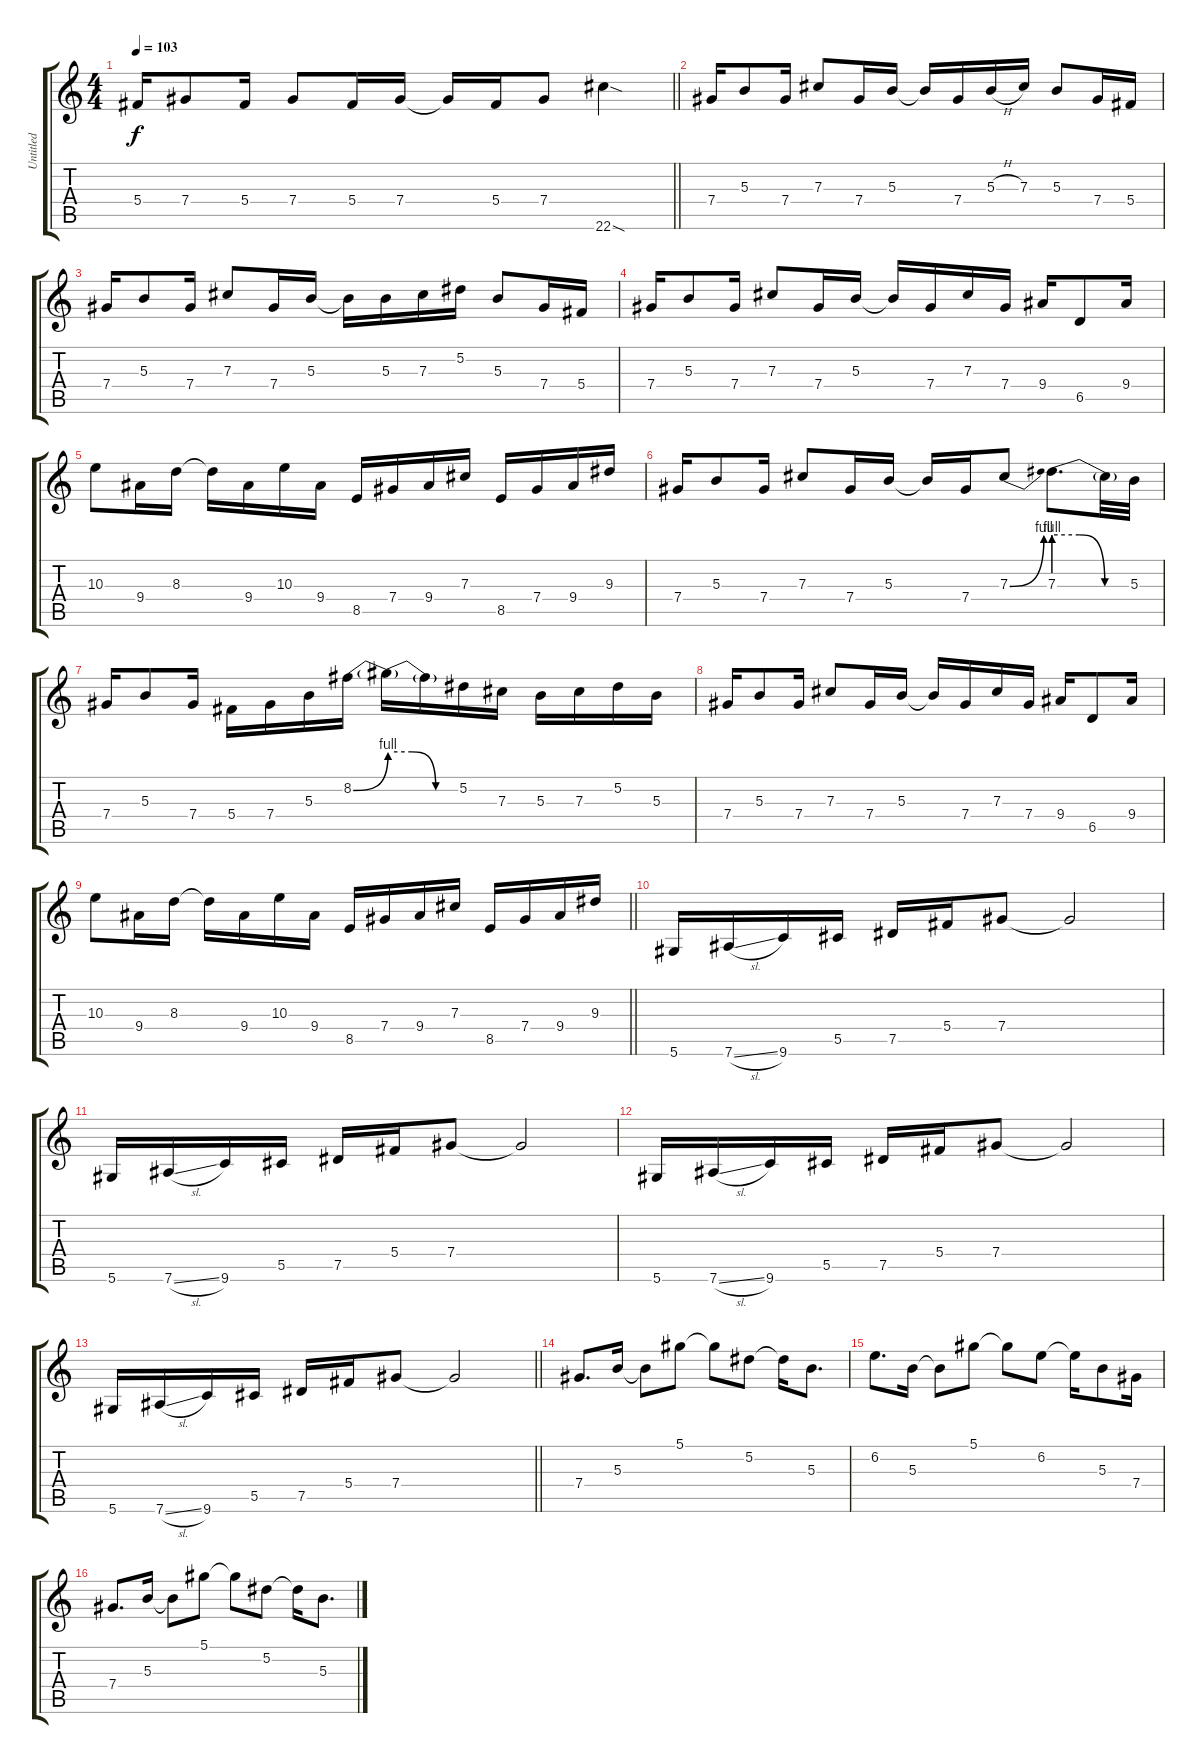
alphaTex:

\track ("Untitled" "Untitled") {instrument distortionguitar}
\staff {score tabs}
\tuning (Eb4 Bb3 Gb3 Db3 Ab2 Eb2) {hide}
\ts (4 4)
\tempo 103
\clef g2
\barLineRight lightlight
\ks c
5.4.16{dy f} 7.4.8 5.4.16 7.4.8 5.4.16 7.4.16 7.4{t}.16 5.4.16 7.4.8 22.6{sod}.4 |
7.4.16 5.3.8 7.4.16 7.3.8 7.4.16 5.3.16 5.3{t}.16 7.4.16 5.3{h}.16 7.3.16 5.3.8 7.4.16 5.4.16 |
7.4.16 5.3.8 7.4.16 7.3.8 7.4.16 5.3.16 5.3{t}.16 5.3.16 7.3.16 5.2.16 5.3.8 7.4.16 5.4.16 |
7.4.16 5.3.8 7.4.16 7.3.8 7.4.16 5.3.16 5.3{t}.16 7.4.16 7.3.16 7.4.16 9.4.16 6.5.8 9.4.16 |
10.3.8 9.4.16 8.3.16 8.3{t}.16 9.4.16 10.3.16 9.4.16 8.5.16 7.4.16 9.4.16 7.3.16 8.5.16 7.4.16 9.4.16 9.3.16 |
7.4.16 5.3.8 7.4.16 7.3.8 7.4.16 5.3.16 5.3{t}.16 7.4.16 7.3{be (bend 0 0 60 4)}.8 7.3{be (custom 0 4 20 4 40 0 60 0)}.8{d} 7.3{t}.32 5.3.32 |
7.4.16 5.3.8 7.4.16 5.4.16 7.4.16 5.3.16 8.2{be (bend 0 0 60 4)}.16 8.2{be (custom 0 4 20 4 40 0 60 0) t}.16 8.2{t}.16 5.2.16 7.3.16 5.3.16 7.3.16 5.2.16 5.3.16 |
7.4.16 5.3.8 7.4.16 7.3.8 7.4.16 5.3.16 5.3{t}.16 7.4.16 7.3.16 7.4.16 9.4.16 6.5.8 9.4.16 |
\barLineRight lightlight
10.3.8 9.4.16 8.3.16 8.3{t}.16 9.4.16 10.3.16 9.4.16 8.5.16 7.4.16 9.4.16 7.3.16 8.5.16 7.4.16 9.4.16 9.3.16 |
5.6.16 7.6{sl}.16 9.6.16 5.5.16 7.5.16 5.4.16 7.4.8 7.4{t}.2 |
5.6.16 7.6{sl}.16 9.6.16 5.5.16 7.5.16 5.4.16 7.4.8 7.4{t}.2 |
5.6.16 7.6{sl}.16 9.6.16 5.5.16 7.5.16 5.4.16 7.4.8 7.4{t}.2 |
\barLineRight lightlight
5.6.16 7.6{sl}.16 9.6.16 5.5.16 7.5.16 5.4.16 7.4.8 7.4{t}.2 |
7.4.8{d} 5.3.16 5.3{t}.8 5.1.8 5.1{t}.8 5.2.8 5.2{t}.16 5.3.8{d} |
6.2.8{d} 5.3.16 5.3{t}.8 5.1.8 5.1{t}.8 6.2.8 6.2{t}.16 5.3.8 7.4.16 |
7.4.8{d} 5.3.16 5.3{t}.8 5.1.8 5.1{t}.8 5.2.8 5.2{t}.16 5.3.8{d}
